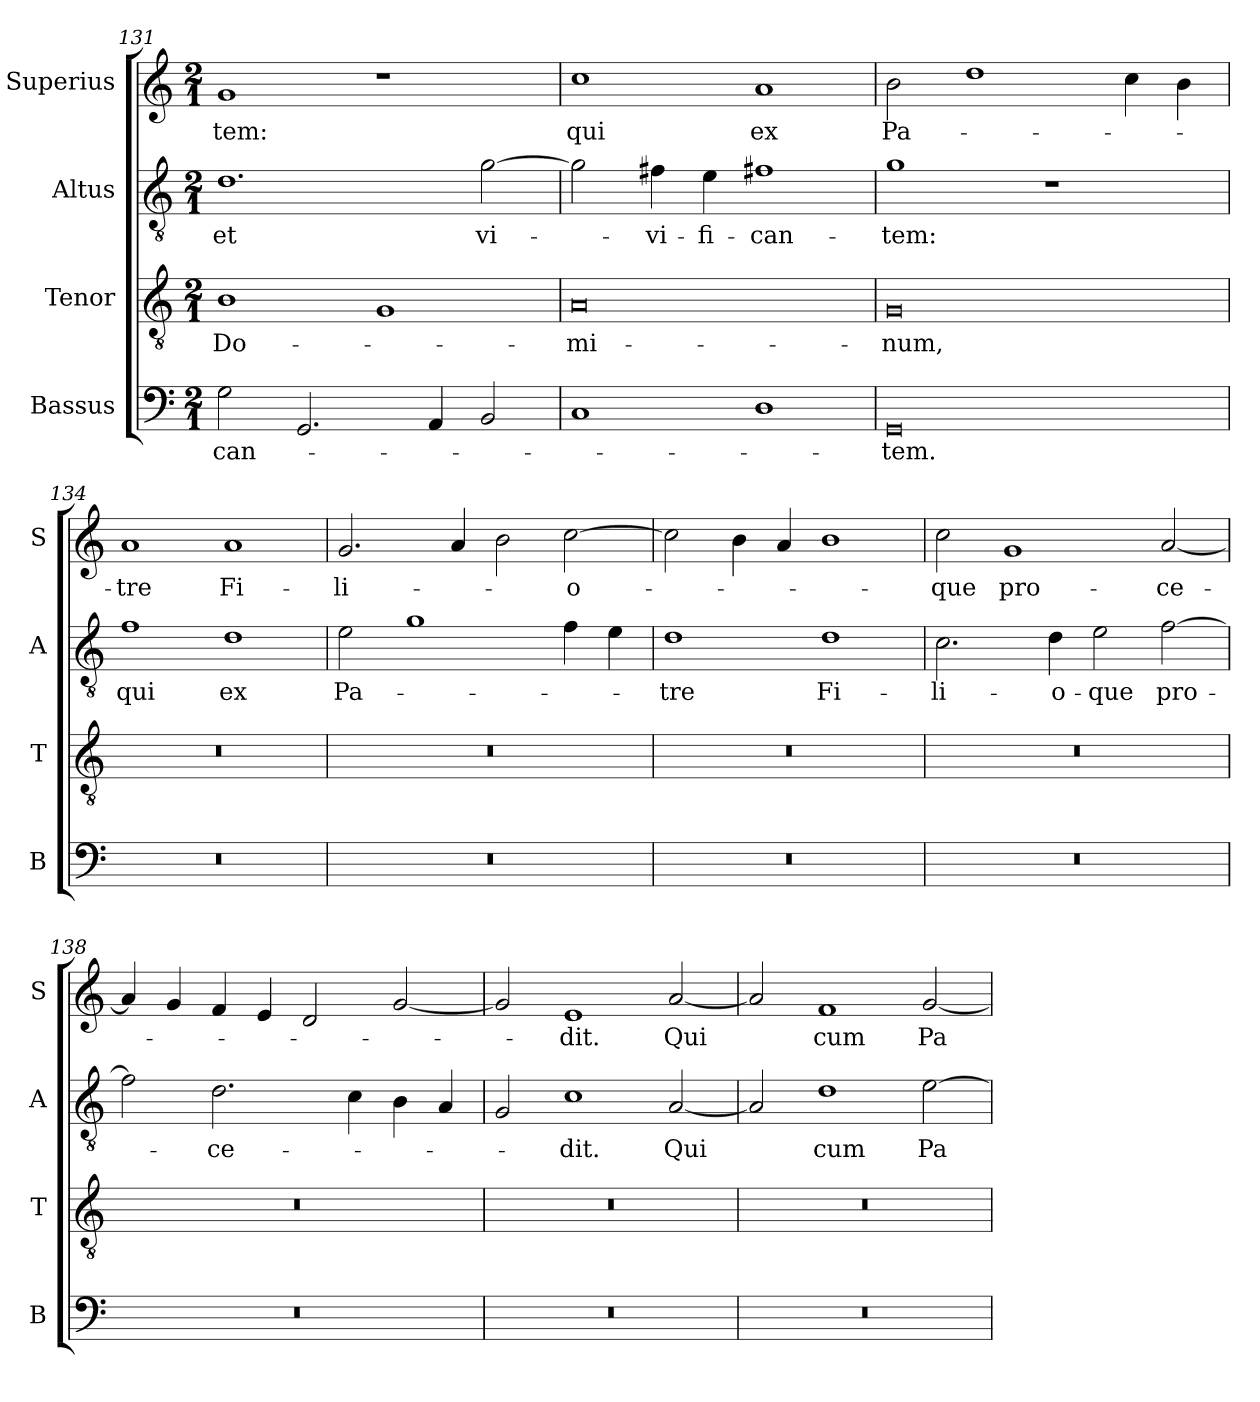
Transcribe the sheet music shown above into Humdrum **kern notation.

**kern	**text	**kern	**text	**kern	**text	**kern	**text
*part4	*part4	*part3	*part3	*part2	*part2	*part1	*part1
*staff4	*staff4	*staff3	*staff3	*staff2	*staff2	*staff1	*staff1
*I"Bassus	*	*I"Tenor	*	*I"Altus	*	*I"Superius	*
*I'B	*	*I'T	*	*I'A	*	*I'S	*
*clefF4	*	*clefGv2	*	*clefGv2	*	*clefG2	*
*k[]	*	*k[]	*	*k[]	*	*k[]	*
*M2/1	*	*M2/1	*	*M2/1	*	*M2/1	*
=131	=131	=131	=131	=131	=131	=131	=131
2G	-can-	1B	Do-	1.d	et	1g	-tem:
2.GG	.	.	.	.	.	.	.
.	.	1G	.	.	.	1r	.
4AA	.	.	.	.	.	.	.
2BB	.	.	.	[2g	vi-	.	.
=132	=132	=132	=132	=132	=132	=132	=132
1C	.	0A	-mi-	2g]	.	1cc	qui
.	.	.	.	4f#X	-vi-	.	.
.	.	.	.	4e	-fi-	.	.
1D	.	.	.	1f#X	-can-	1a	ex
=133	=133	=133	=133	=133	=133	=133	=133
0GG	-tem.	0G	-num,	1g	-tem:	2b	Pa-
.	.	.	.	.	.	1dd	.
.	.	.	.	1r	.	.	.
.	.	.	.	.	.	4cc	.
.	.	.	.	.	.	4b	.
=134	=134	=134	=134	=134	=134	=134	=134
0r	.	0r	.	1f	qui	1a	-tre
.	.	.	.	1d	ex	1a	Fi-
=135	=135	=135	=135	=135	=135	=135	=135
0r	.	0r	.	2e	Pa-	2.g	-li-
.	.	.	.	1g	.	.	.
.	.	.	.	.	.	4a	.
.	.	.	.	.	.	2b	.
.	.	.	.	4f	.	[2cc	-o-
.	.	.	.	4e	.	.	.
=136	=136	=136	=136	=136	=136	=136	=136
0r	.	0r	.	1d	-tre	2cc]	.
.	.	.	.	.	.	4b	.
.	.	.	.	.	.	4a	.
.	.	.	.	1d	Fi-	1b	.
=137	=137	=137	=137	=137	=137	=137	=137
0r	.	0r	.	2.c	-li-	2cc	-que
.	.	.	.	.	.	1g	pro-
.	.	.	.	4d	-o-	.	.
.	.	.	.	2e	que	.	.
.	.	.	.	[2f	pro-	[2a	-ce-
=138	=138	=138	=138	=138	=138	=138	=138
0r	.	0r	.	2f]	.	4a]	.
.	.	.	.	.	.	4g	.
.	.	.	.	2.d	-ce-	4f	.
.	.	.	.	.	.	4e	.
.	.	.	.	.	.	2d	.
.	.	.	.	4c	.	.	.
.	.	.	.	4B	.	[2g	.
.	.	.	.	4A	.	.	.
=139	=139	=139	=139	=139	=139	=139	=139
0r	.	0r	.	2G	.	2g]	.
.	.	.	.	1c	-dit.	1e	-dit.
.	.	.	.	[2A	Qui	[2a	Qui
=140	=140	=140	=140	=140	=140	=140	=140
0r	.	0r	.	2A]	.	2a]	.
.	.	.	.	1d	cum	1f	cum
.	.	.	.	[2e	Pa-	[2g	Pa-
=	=	=	=	=	=	=	=
*-	*-	*-	*-	*-	*-	*-	*-
